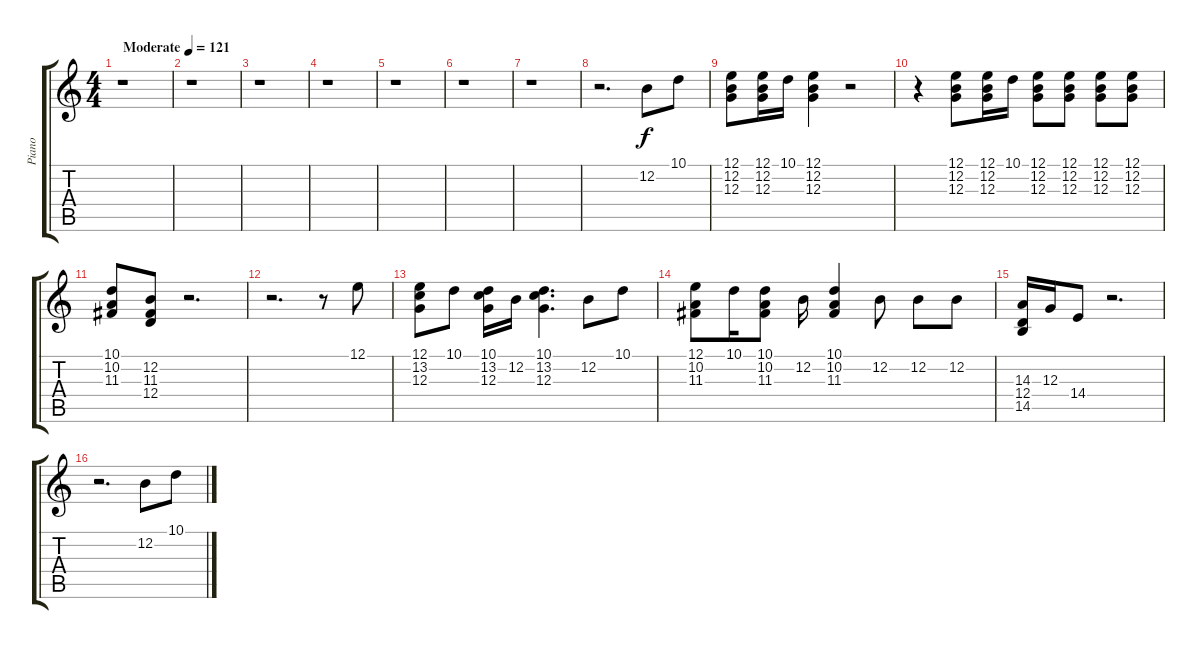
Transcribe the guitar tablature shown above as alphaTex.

\track ("Piano" "Piano") {instrument electricpiano1}
\staff {score tabs}
\tuning (E4 B3 G3 D3 A2 E2) {hide}
\ts (4 4)
\tempo (121 "Moderate")
\clef g2
\ks c
r.1{dy f instrument electricpiano1} |
r.1 |
r.1 |
r.1 |
r.1 |
r.1 |
r.1 |
r.2{d} 12.2.8 10.1.8 |
(12.1 12.2 12.3).8 (12.1 12.2 12.3).16 10.1.16 (12.1 12.2 12.3).4 r.2 |
r.4 (12.1 12.2 12.3).8 (12.1 12.2 12.3).16 10.1.16 (12.1 12.2 12.3).8 (12.1 12.2 12.3).8 (12.1 12.2 12.3).8 (12.1 12.2 12.3).8 |
(10.1 10.2 11.3).8 (12.2 11.3 12.4).8 r.2{d} |
r.2{d} r.8 12.1.8 |
(12.1 13.2 12.3).8 10.1.8 (10.1 13.2 12.3).16 12.2.16 (10.1 13.2 12.3).4{d} 12.2.8 10.1.8 |
(12.1 10.2 11.3).8 10.1.16 (10.1 10.2 11.3).8 12.2.16 (10.1 10.2 11.3).4 12.2.8 12.2.8 12.2.8 |
(14.3 12.4 14.5).16 12.3.16 14.4.8 r.2{d} |
r.2{d} 12.2.8 10.1.8
